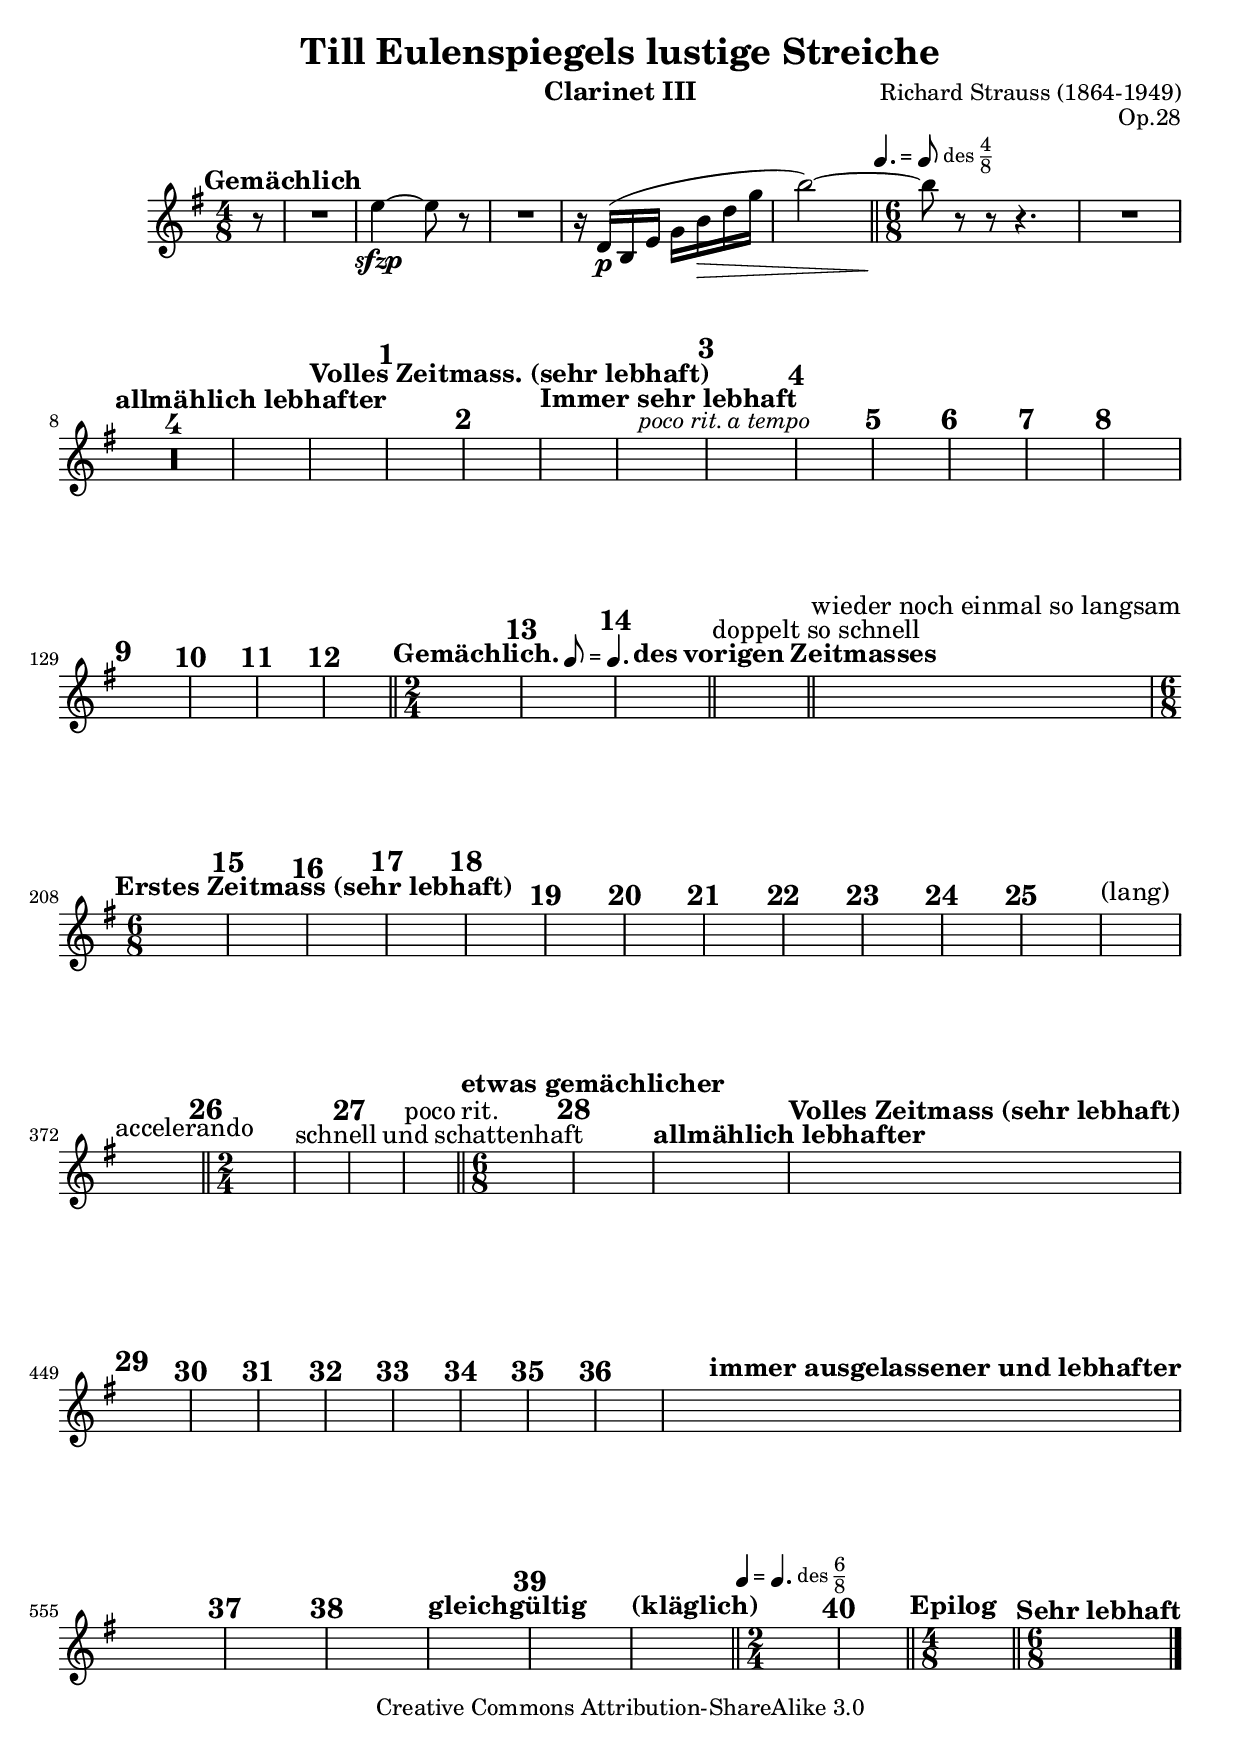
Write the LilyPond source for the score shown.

\version "2.12.2"

\include "defs.lyi" 
\version "2.12.2"

\include "defs.lyi"

clarinetThree = \relative c''
{
  \key g \major
  \transposition bes
  r8
  R2 |
  e4~\sfzp e8 r |
  R2 |
  r16 d,\p( b e g b\> d g |
  b2~) |

  %6/8
  b8\! r r r4. |
  R2.*5 |
}

 

instrument = "Clarinet III"

notes = \clarinetThree

\include "part.lyi"

